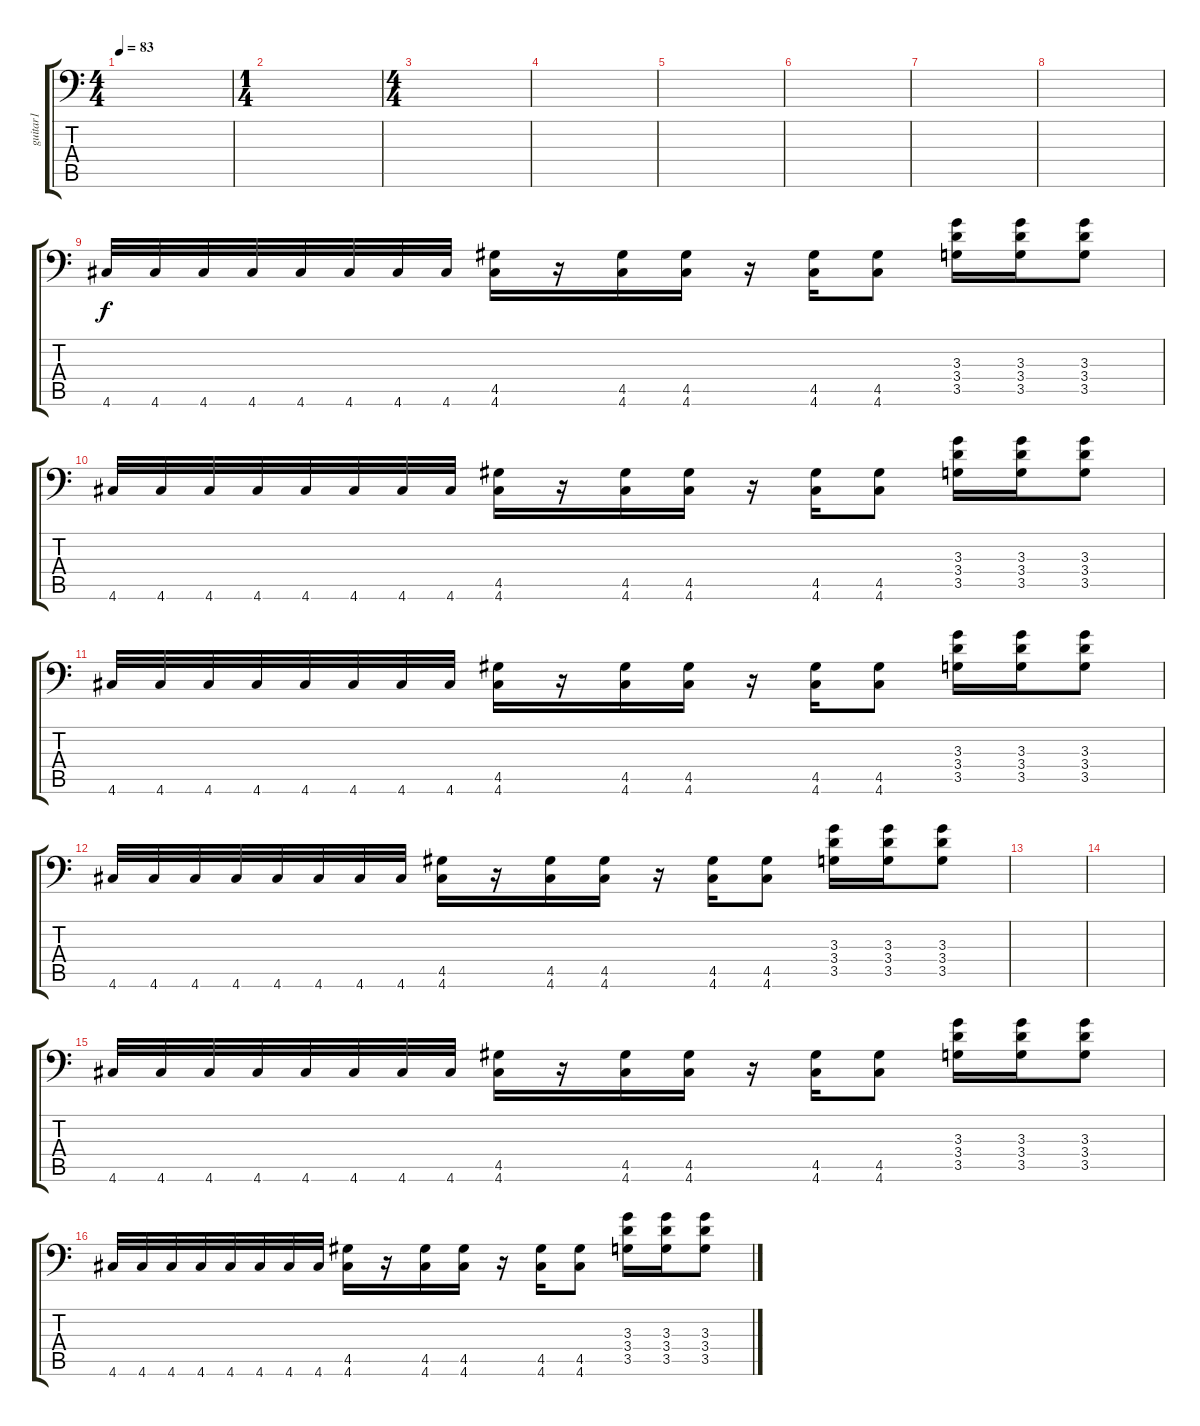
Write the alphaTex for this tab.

\track ("guitar1" "guitar1") {instrument distortionguitar}
\staff {score tabs}
\tuning (Db4 Ab3 E3 B2 E2 A1) {hide}
\ts (4 4)
\tempo 83
\clef f4
\ks c
|
\ts (1 4)
|
\ts (4 4)
|
|
|
|
|
|
4.6.32{instrument electricguitarmuted} 4.6.32 4.6.32 4.6.32 4.6.32 4.6.32 4.6.32 4.6.32 (4.5 4.6).16{instrument distortionguitar} r.16 (4.5 4.6).16 (4.5 4.6).16 r.16 (4.5 4.6).16 (4.5 4.6).8 (3.3 3.4 3.5).16{instrument electricguitarmuted} (3.3 3.4 3.5).16 (3.3 3.4 3.5).8{instrument distortionguitar} |
4.6.32{instrument electricguitarmuted} 4.6.32 4.6.32 4.6.32 4.6.32 4.6.32 4.6.32 4.6.32 (4.5 4.6).16{instrument distortionguitar} r.16 (4.5 4.6).16 (4.5 4.6).16 r.16 (4.5 4.6).16 (4.5 4.6).8 (3.3 3.4 3.5).16{instrument electricguitarmuted} (3.3 3.4 3.5).16 (3.3 3.4 3.5).8{instrument distortionguitar} |
4.6.32{instrument electricguitarmuted} 4.6.32 4.6.32 4.6.32 4.6.32 4.6.32 4.6.32 4.6.32 (4.5 4.6).16{instrument distortionguitar} r.16 (4.5 4.6).16 (4.5 4.6).16 r.16 (4.5 4.6).16 (4.5 4.6).8 (3.3 3.4 3.5).16{instrument electricguitarmuted} (3.3 3.4 3.5).16 (3.3 3.4 3.5).8{instrument distortionguitar} |
4.6.32{instrument electricguitarmuted} 4.6.32 4.6.32 4.6.32 4.6.32 4.6.32 4.6.32 4.6.32 (4.5 4.6).16{instrument distortionguitar} r.16 (4.5 4.6).16 (4.5 4.6).16 r.16 (4.5 4.6).16 (4.5 4.6).8 (3.3 3.4 3.5).16{instrument electricguitarmuted} (3.3 3.4 3.5).16 (3.3 3.4 3.5).8{instrument distortionguitar} |
|
|
4.6.32{instrument electricguitarmuted} 4.6.32 4.6.32 4.6.32 4.6.32 4.6.32 4.6.32 4.6.32 (4.5 4.6).16{instrument distortionguitar} r.16 (4.5 4.6).16 (4.5 4.6).16 r.16 (4.5 4.6).16 (4.5 4.6).8 (3.3 3.4 3.5).16{instrument electricguitarmuted} (3.3 3.4 3.5).16 (3.3 3.4 3.5).8{instrument distortionguitar} |
4.6.32{instrument electricguitarmuted} 4.6.32 4.6.32 4.6.32 4.6.32 4.6.32 4.6.32 4.6.32 (4.5 4.6).16{instrument distortionguitar} r.16 (4.5 4.6).16 (4.5 4.6).16 r.16 (4.5 4.6).16 (4.5 4.6).8 (3.3 3.4 3.5).16{instrument electricguitarmuted} (3.3 3.4 3.5).16 (3.3 3.4 3.5).8{instrument distortionguitar}
